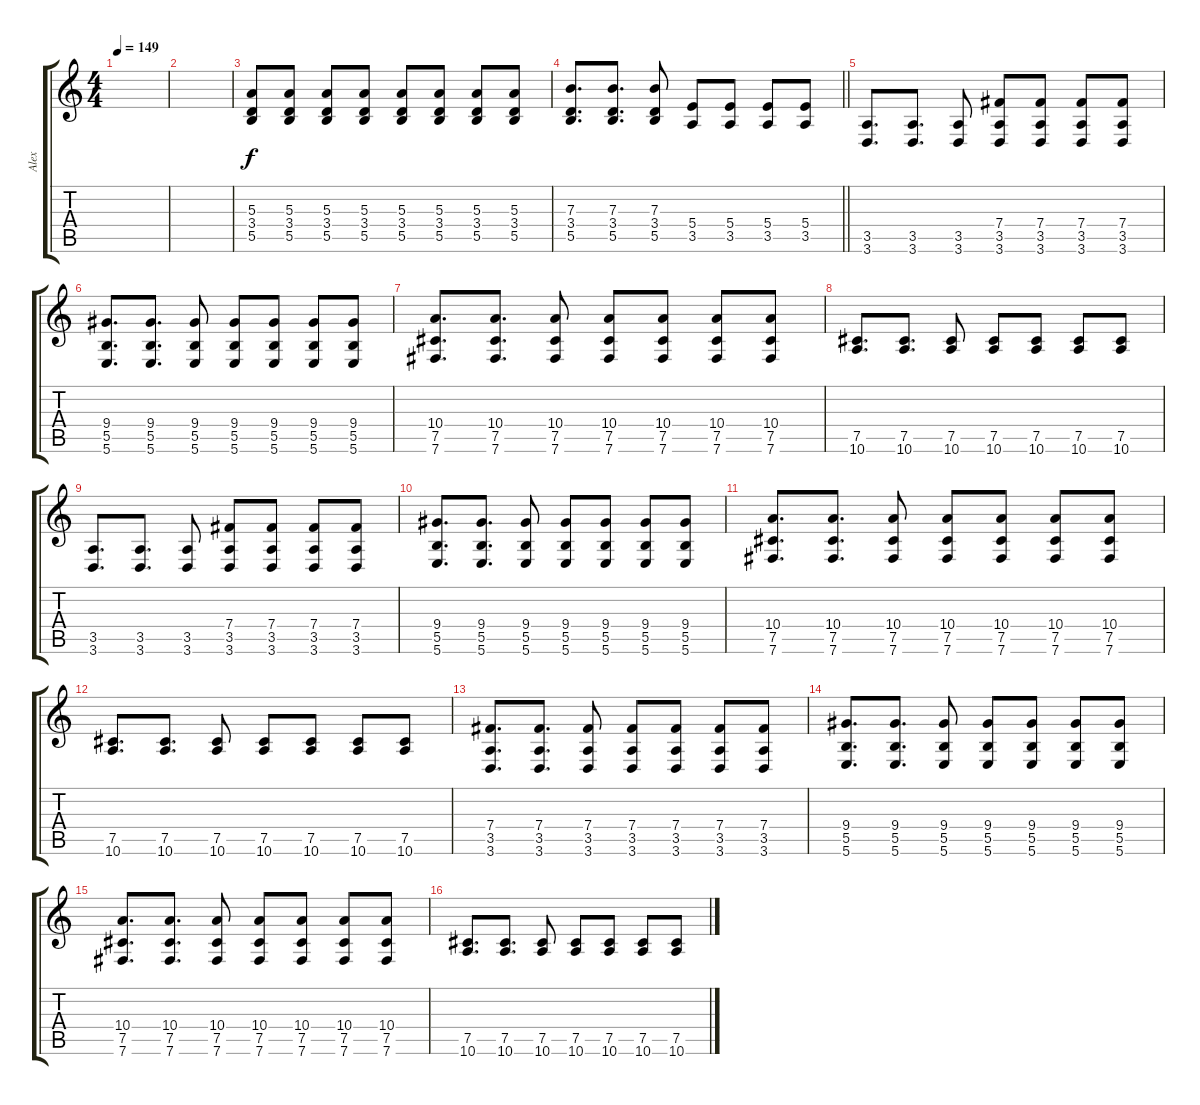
\track ("Alex" "Alex") {instrument distortionguitar}
\staff {score tabs}
\tuning (Db4 Ab3 E3 B2 Gb2 B1) {hide}
\ts (4 4)
\tempo 149
\clef g2
\ks c
|
|
(5.3 3.4 5.5).8{volume 13} (5.3 3.4 5.5).8 (5.3 3.4 5.5).8 (5.3 3.4 5.5).8 (5.3 3.4 5.5).8 (5.3 3.4 5.5).8 (5.3 3.4 5.5).8 (5.3 3.4 5.5).8 |
\barLineRight lightlight
(7.3 3.4 5.5).8{d} (7.3 3.4 5.5).8{d} (7.3 3.4 5.5).8 (5.4 3.5).8 (5.4 3.5).8 (5.4 3.5).8 (5.4 3.5).8 |
(3.5 3.6).8{d} (3.5 3.6).8{d} (3.5 3.6).8 (7.4 3.5 3.6).8 (7.4 3.5 3.6).8 (7.4 3.5 3.6).8 (7.4 3.5 3.6).8 |
(9.4 5.5 5.6).8{d} (9.4 5.5 5.6).8{d} (9.4 5.5 5.6).8 (9.4 5.5 5.6).8 (9.4 5.5 5.6).8 (9.4 5.5 5.6).8 (9.4 5.5 5.6).8 |
(10.4 7.5 7.6).8{d} (10.4 7.5 7.6).8{d} (10.4 7.5 7.6).8 (10.4 7.5 7.6).8 (10.4 7.5 7.6).8 (10.4 7.5 7.6).8 (10.4 7.5 7.6).8 |
(7.5 10.6).8{d} (7.5 10.6).8{d} (7.5 10.6).8 (7.5 10.6).8 (7.5 10.6).8 (7.5 10.6).8 (7.5 10.6).8 |
(3.5 3.6).8{d} (3.5 3.6).8{d} (3.5 3.6).8 (7.4 3.5 3.6).8 (7.4 3.5 3.6).8 (7.4 3.5 3.6).8 (7.4 3.5 3.6).8 |
(9.4 5.5 5.6).8{d} (9.4 5.5 5.6).8{d} (9.4 5.5 5.6).8 (9.4 5.5 5.6).8 (9.4 5.5 5.6).8 (9.4 5.5 5.6).8 (9.4 5.5 5.6).8 |
(10.4 7.5 7.6).8{d} (10.4 7.5 7.6).8{d} (10.4 7.5 7.6).8 (10.4 7.5 7.6).8 (10.4 7.5 7.6).8 (10.4 7.5 7.6).8 (10.4 7.5 7.6).8 |
(7.5 10.6).8{d} (7.5 10.6).8{d} (7.5 10.6).8 (7.5 10.6).8 (7.5 10.6).8 (7.5 10.6).8 (7.5 10.6).8 |
(7.4 3.5 3.6).8{d} (7.4 3.5 3.6).8{d} (7.4 3.5 3.6).8 (7.4 3.5 3.6).8 (7.4 3.5 3.6).8 (7.4 3.5 3.6).8 (7.4 3.5 3.6).8 |
(9.4 5.5 5.6).8{d} (9.4 5.5 5.6).8{d} (9.4 5.5 5.6).8 (9.4 5.5 5.6).8 (9.4 5.5 5.6).8 (9.4 5.5 5.6).8 (9.4 5.5 5.6).8 |
(10.4 7.5 7.6).8{d} (10.4 7.5 7.6).8{d} (10.4 7.5 7.6).8 (10.4 7.5 7.6).8 (10.4 7.5 7.6).8 (10.4 7.5 7.6).8 (10.4 7.5 7.6).8 |
(7.5 10.6).8{d} (7.5 10.6).8{d} (7.5 10.6).8 (7.5 10.6).8 (7.5 10.6).8 (7.5 10.6).8 (7.5 10.6).8
